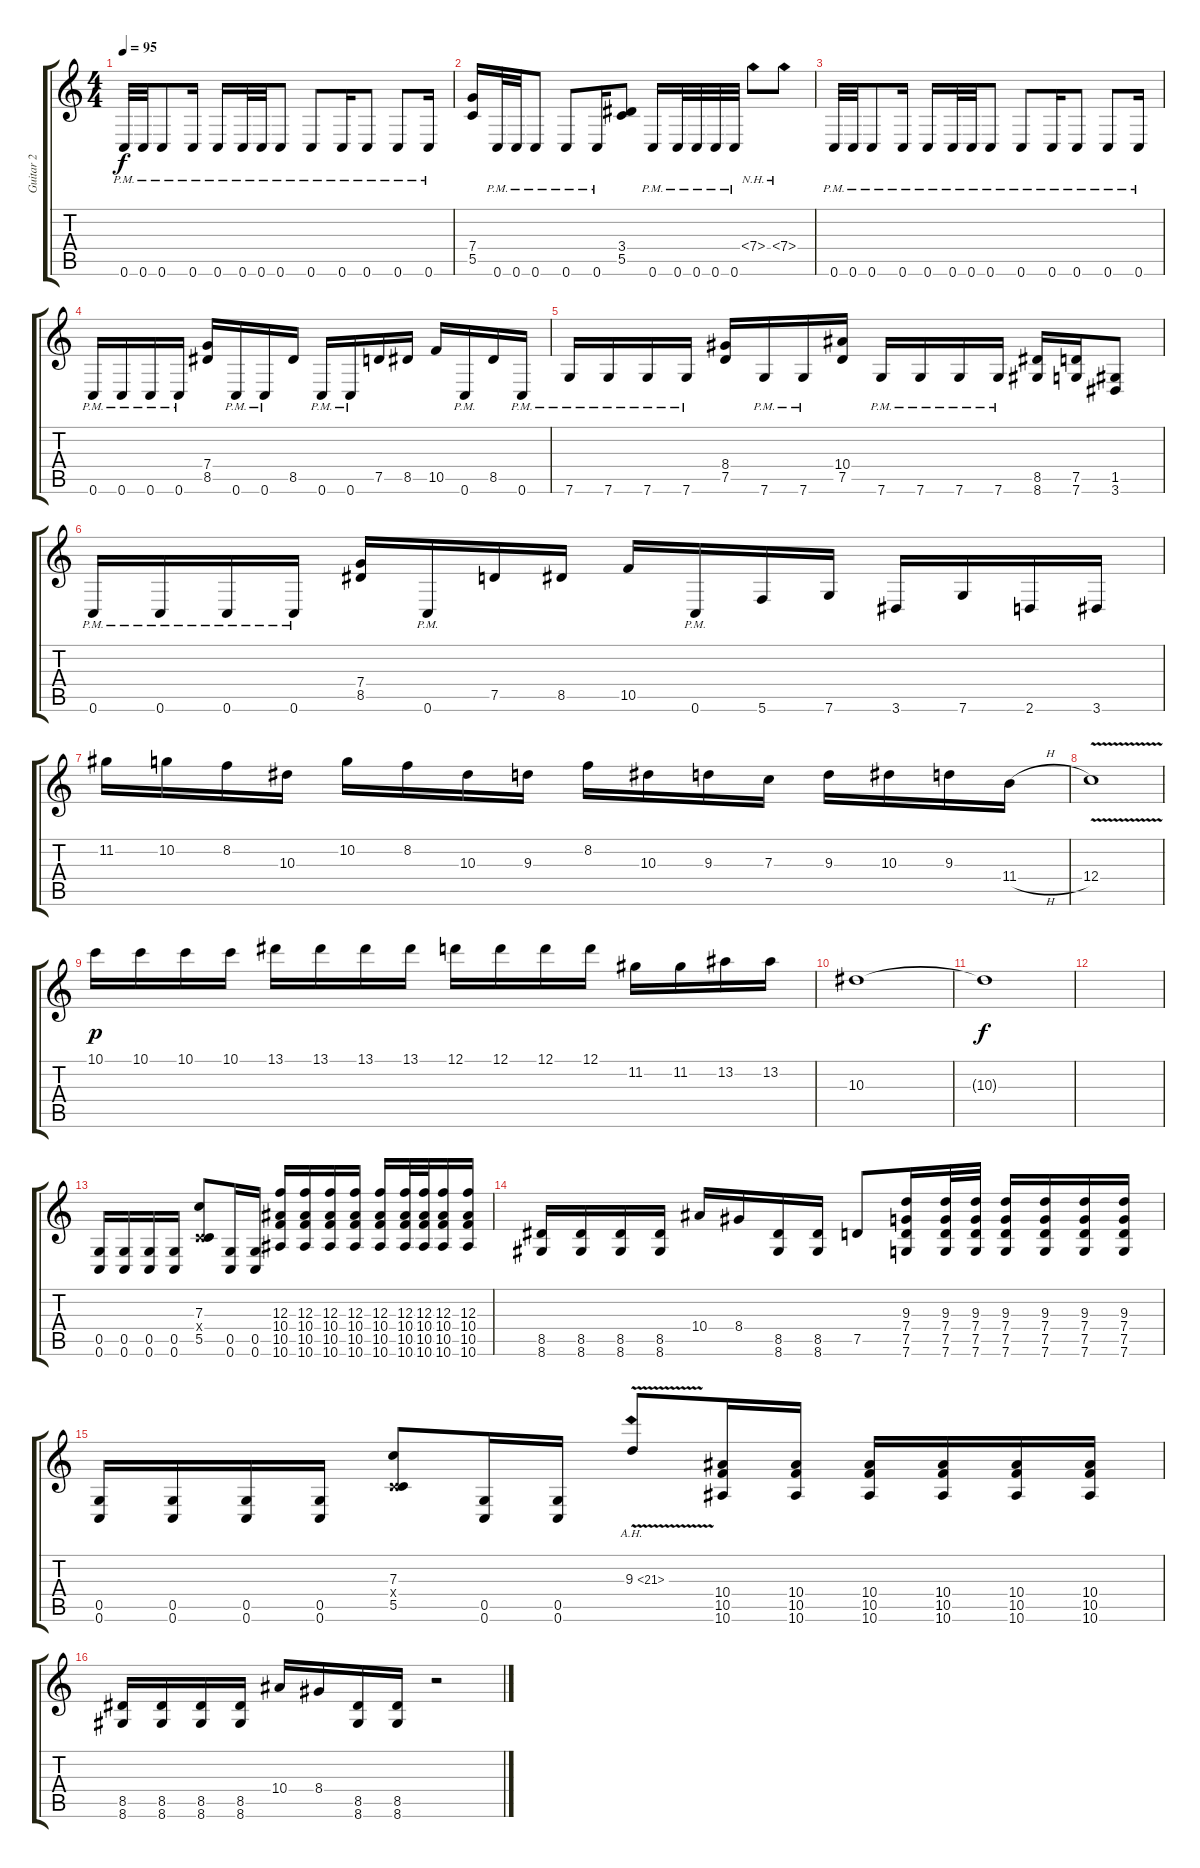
\track ("Guitar 2" "Guitar 2") {instrument overdrivenguitar}
\staff {score tabs}
\tuning (D4 A3 F3 C3 G2 C2) {hide}
\ts (4 4)
\tempo 95
\clef g2
\ks c
0.6{pm}.32{dy f} 0.6{pm}.32 0.6{pm}.8 0.6{pm}.16 0.6{pm}.16 0.6{pm}.32 0.6{pm}.32 0.6{pm}.8 0.6{pm}.8 0.6{pm}.16 0.6{pm}.8 0.6{pm}.8 0.6{pm}.16 |
(7.4 5.5).16 0.6{pm}.32 0.6{pm}.32 0.6{pm}.8 0.6{pm}.8 0.6{pm}.16 (3.4 5.5).8 0.6{pm}.16 0.6{pm}.32 0.6{pm}.32 0.6{pm}.32 0.6{pm}.32 7.4{nh}.8 7.4{nh}.8 |
0.6{pm}.32 0.6{pm}.32 0.6{pm}.8 0.6{pm}.16 0.6{pm}.16 0.6{pm}.32 0.6{pm}.32 0.6{pm}.8 0.6{pm}.8 0.6{pm}.16 0.6{pm}.8 0.6{pm}.8 0.6{pm}.16 |
0.6{pm}.16 0.6{pm}.16 0.6{pm}.16 0.6{pm}.16 (7.4 8.5).16 0.6{pm}.16 0.6{pm}.16 8.5.16 0.6{pm}.16 0.6{pm}.16 7.5.16 8.5.16 10.5.16 0.6{pm}.16 8.5.16 0.6{pm}.16 |
7.6{pm}.16 7.6{pm}.16 7.6{pm}.16 7.6{pm}.16 (8.4 7.5).16 7.6{pm}.16 7.6{pm}.16 (10.4 7.5).16 7.6{pm}.16 7.6{pm}.16 7.6{pm}.16 7.6{pm}.16 (8.5 8.6).16 (7.5 7.6).16 (1.5 3.6).8 |
0.6{pm}.16 0.6{pm}.16 0.6{pm}.16 0.6{pm}.16 (7.4 8.5).16 0.6{pm}.16 7.5.16 8.5.16 10.5.16 0.6{pm}.16 5.6.16 7.6.16 3.6.16 7.6.16 2.6.16 3.6.16 |
11.2.16 10.2.16 8.2.16 10.3.16 10.2.16 8.2.16 10.3.16 9.3.16 8.2.16 10.3.16 9.3.16 7.3.16 9.3.16 10.3.16 9.3.16 11.4{h}.16 |
12.4{v}.1 |
10.1.16{dy p} 10.1.16 10.1.16 10.1.16 13.1.16 13.1.16 13.1.16 13.1.16 12.1.16 12.1.16 12.1.16 12.1.16 11.2.16 11.2.16 13.2.16 13.2.16 |
10.3.1 |
10.3{t}.1{dy f} |
|
(0.5 0.6).16 (0.5 0.6).16 (0.5 0.6).16 (0.5 0.6).16 (7.3 0.4{x} 5.5).8 (0.5 0.6).16 (0.5 0.6).16 (12.3 10.4 10.5 10.6).16 (12.3 10.4 10.5 10.6).16 (12.3 10.4 10.5 10.6).16 (12.3 10.4 10.5 10.6).16 (12.3 10.4 10.5 10.6).16 (12.3 10.4 10.5 10.6).32 (12.3 10.4 10.5 10.6).32 (12.3 10.4 10.5 10.6).16 (12.3 10.4 10.5 10.6).16 |
(8.5 8.6).16 (8.5 8.6).16 (8.5 8.6).16 (8.5 8.6).16 10.4.16 8.4.16 (8.5 8.6).16 (8.5 8.6).16 7.5.8 (9.3 7.4 7.5 7.6).16 (9.3 7.4 7.5 7.6).32 (9.3 7.4 7.5 7.6).32 (9.3 7.4 7.5 7.6).16 (9.3 7.4 7.5 7.6).16 (9.3 7.4 7.5 7.6).16 (9.3 7.4 7.5 7.6).16 |
(0.5 0.6).16 (0.5 0.6).16 (0.5 0.6).16 (0.5 0.6).16 (7.3 0.4{x} 5.5).8 (0.5 0.6).16 (0.5 0.6).16 9.3{ah 12 v}.8 (10.4 10.5 10.6).16 (10.4 10.5 10.6).16 (10.4 10.5 10.6).16 (10.4 10.5 10.6).16 (10.4 10.5 10.6).16 (10.4 10.5 10.6).16 |
(8.5 8.6).16 (8.5 8.6).16 (8.5 8.6).16 (8.5 8.6).16 10.4.16 8.4.16 (8.5 8.6).16 (8.5 8.6).16 r.2
